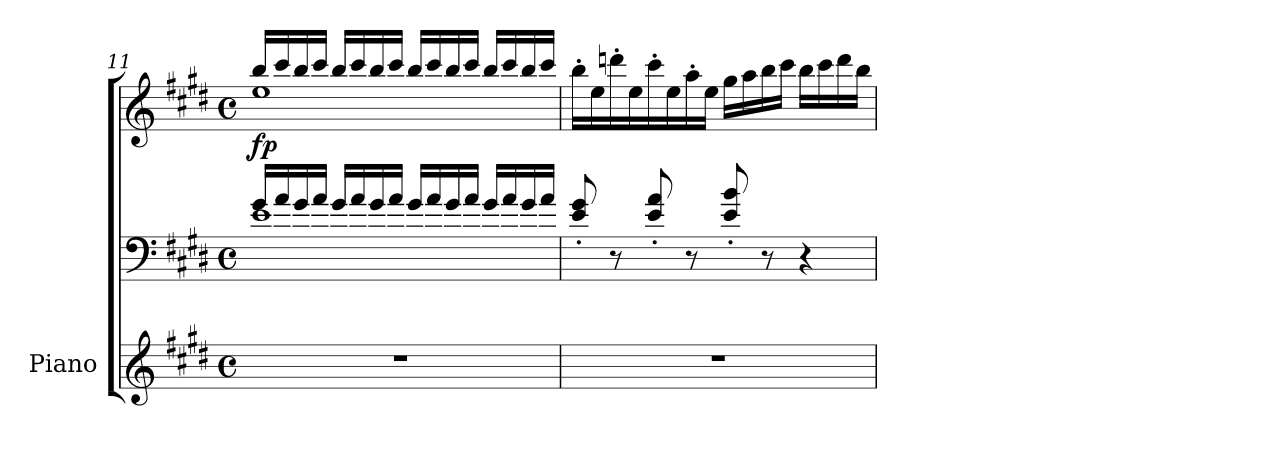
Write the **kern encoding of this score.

**kern	**kern	**kern	**dynam
*part1	*part1	*part1	*part1
*staff3	*staff2	*staff1	*staff1/2/3
*I"Piano	*	*	*
*I'Pno	*	*	*
!!LO:LB:g=z
*clefG2	*clefF4	*clefG2	*
*k[f#c#g#d#]	*k[f#c#g#d#]	*k[f#c#g#d#]	*
*M4/4	*M4/4	*M4/4	*
*met(c)	*met(c)	*met(c)	*
=11	=11	=11	=11
*	*^	*^	*
!	!	!	!	!	!LO:DY:b
1r	16g#/LL	1e<	16bb/LL	1ee<	fp
.	16a</	.	16ccc#/	.	.
.	16g#/	.	16bb/	.	.
.	16a/JJ	.	16ccc#/JJ	.	.
.	16g#/LL	.	16bb/LL	.	.
.	16a/	.	16ccc#/	.	.
.	16g#/	.	16bb/	.	.
.	16a/JJ	.	16ccc#/JJ	.	.
.	16g#/LL	.	16bb/LL	.	.
.	16a/	.	16ccc#/	.	.
.	16g#/	.	16bb/	.	.
.	16a/JJ	.	16ccc#/JJ	.	.
.	16g#/LL	.	16bb/LL	.	.
.	16a/	.	16ccc#/	.	.
.	16g#/	.	16bb/	.	.
.	16a/JJ	.	16ccc#/JJ	.	.
*	*v	*v	*	*	*
*	*	*v	*v	*
=12	=12	=12	=12
1r	8e/' 8g#/'	16bb'\LL	.
.	.	16ee\	.
.	8r	16dddn'\	.
.	.	16ee\	.
.	8e/' 8a/'	16ccc#'\	.
.	.	16ee\	.
.	8r	16aa'\	.
.	.	16ee\JJ	.
.	8e/' 8b/'	16gg#\LL	.
.	.	16aa\	.
.	8r	16bb\	.
.	.	16ccc#\JJ	.
.	4r	16bb\LL	.
.	.	16ccc#\	.
.	.	16ddd\	.
.	.	16bb\JJ	.
=	=	=	=
*-	*-	*-	*-
